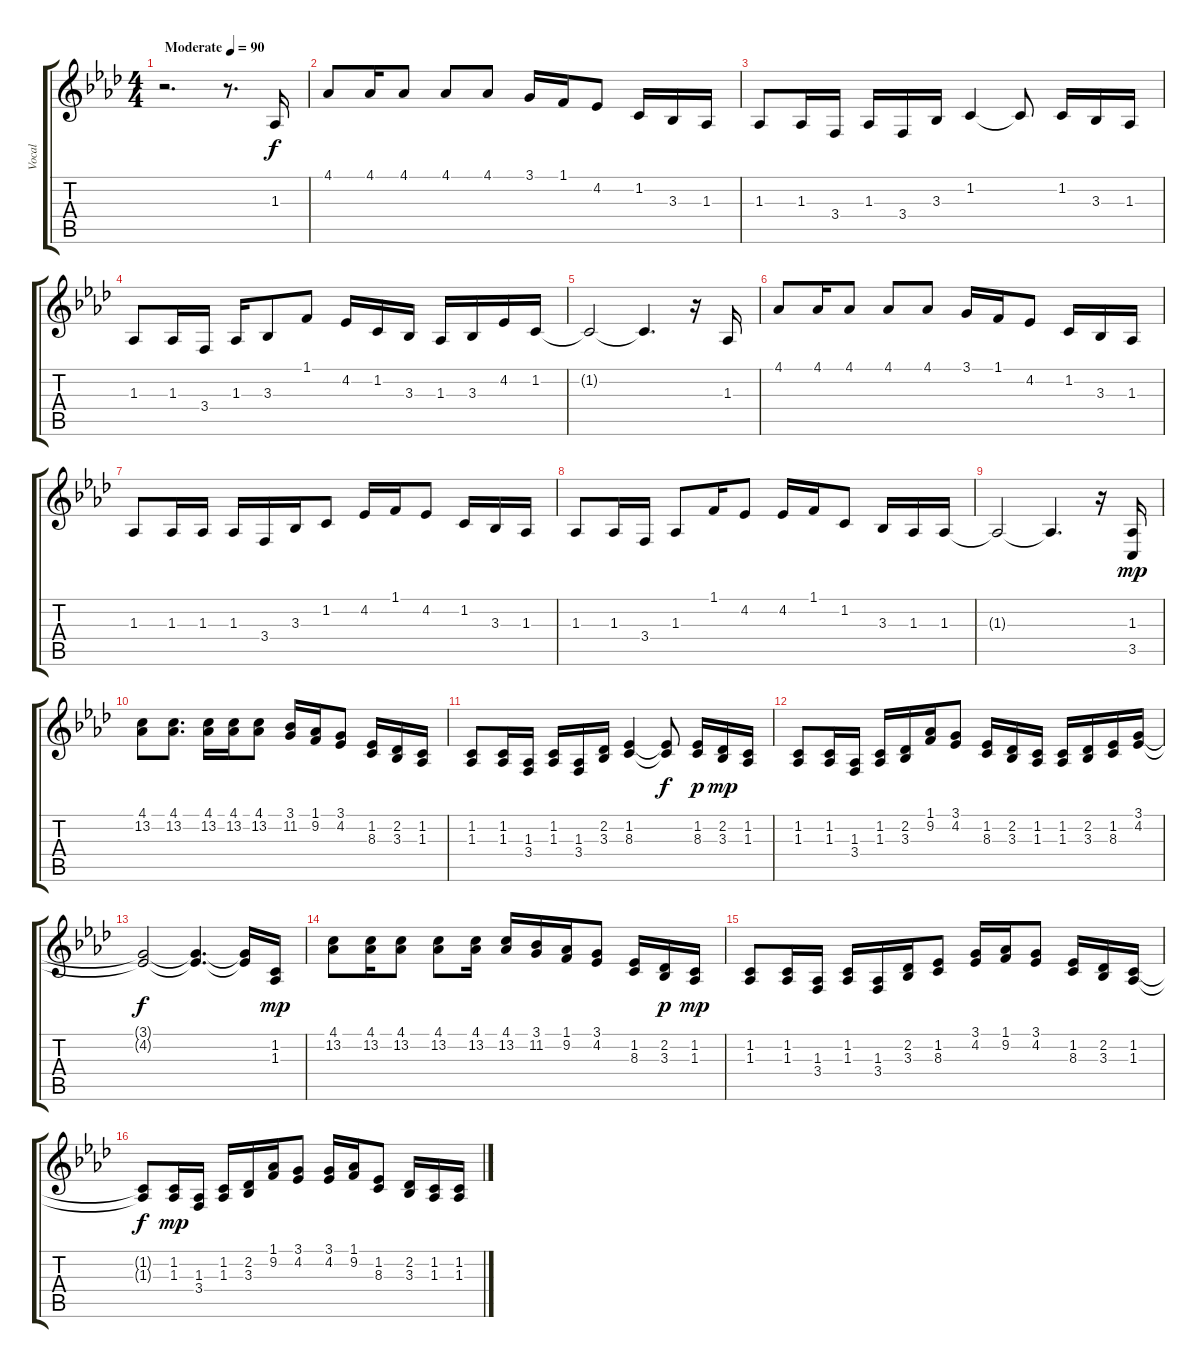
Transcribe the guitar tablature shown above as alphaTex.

\track ("Vocal" "Vocal") {instrument clarinet}
\staff {score tabs}
\tuning (E4 B3 G3 D3 A2 E2) {hide}
\ts (4 4)
\tempo (90 "Moderate")
\clef g2
\ks ab
r.2{d dy f instrument clarinet} r.8{d} 1.3.16 |
4.1.8 4.1.16 4.1.8 4.1.8 4.1.8 3.1.16 1.1.16 4.2.8 1.2.16 3.3.16 1.3.16 |
1.3.8 1.3.16 3.4.16 1.3.16 3.4.16 3.3.16 1.2.4 1.2{t}.8 1.2.16 3.3.16 1.3.16 |
1.3.8 1.3.16 3.4.16 1.3.16 3.3.8 1.1.8 4.2.16 1.2.16 3.3.16 1.3.16 3.3.16 4.2.16 1.2.16 |
1.2{t}.2 1.2{t}.4{d} r.16 1.3.16 |
4.1.8 4.1.16 4.1.8 4.1.8 4.1.8 3.1.16 1.1.16 4.2.8 1.2.16 3.3.16 1.3.16 |
1.3.8 1.3.16 1.3.16 1.3.16 3.4.16 3.3.16 1.2.8 4.2.16 1.1.16 4.2.8 1.2.16 3.3.16 1.3.16 |
1.3.8 1.3.16 3.4.16 1.3.8 1.1.16 4.2.8 4.2.16 1.1.16 1.2.8 3.3.16 1.3.16 1.3.16 |
1.3{t}.2 1.3{t}.4{d} r.16 (1.3 3.5).16{dy mp} |
(4.1 13.2).8 (4.1 13.2).8{d} (4.1 13.2).16 (4.1 13.2).16 (4.1 13.2).8 (3.1 11.2).16 (1.1 9.2).16 (3.1 4.2).8 (1.2 8.3).16 (2.2 3.3).16 (1.2 1.3).16 |
(1.2 1.3).8 (1.2 1.3).16 (1.3 3.4).16 (1.2 1.3).16 (1.3 3.4).16 (2.2 3.3).16 (1.2 8.3).4 (1.2{t} 8.3{t}).8{dy f} (1.2 8.3).16{dy p} (2.2 3.3).16{dy mp} (1.2 1.3).16 |
(1.2 1.3).8 (1.2 1.3).16 (1.3 3.4).16 (1.2 1.3).16 (2.2 3.3).16 (1.1 9.2).16 (3.1 4.2).8 (1.2 8.3).16 (2.2 3.3).16 (1.2 1.3).16 (1.2 1.3).16 (2.2 3.3).16 (1.2 8.3).16 (3.1 4.2).16 |
(3.1{t} 4.2{t}).2{dy f} (3.1{t} 4.2{t}).4{d} (3.1{t} 4.2{t}).16 (1.2 1.3).16{dy mp} |
(4.1 13.2).8 (4.1 13.2).16 (4.1 13.2).8 (4.1 13.2).8 (4.1 13.2).16 (4.1 13.2).16 (3.1 11.2).16 (1.1 9.2).16 (3.1 4.2).8 (1.2 8.3).16 (2.2 3.3).16{dy p} (1.2 1.3).16{dy mp} |
(1.2 1.3).8 (1.2 1.3).16 (1.3 3.4).16 (1.2 1.3).16 (1.3 3.4).16 (2.2 3.3).16 (1.2 8.3).8 (3.1 4.2).16 (1.1 9.2).16 (3.1 4.2).8 (1.2 8.3).16 (2.2 3.3).16 (1.2 1.3).16 |
(1.2{t} 1.3{t}).8{dy f} (1.2 1.3).16{dy mp} (1.3 3.4).16 (1.2 1.3).16 (2.2 3.3).16 (1.1 9.2).16 (3.1 4.2).8 (3.1 4.2).16 (1.1 9.2).16 (1.2 8.3).8 (2.2 3.3).16 (1.2 1.3).16 (1.2 1.3).16
